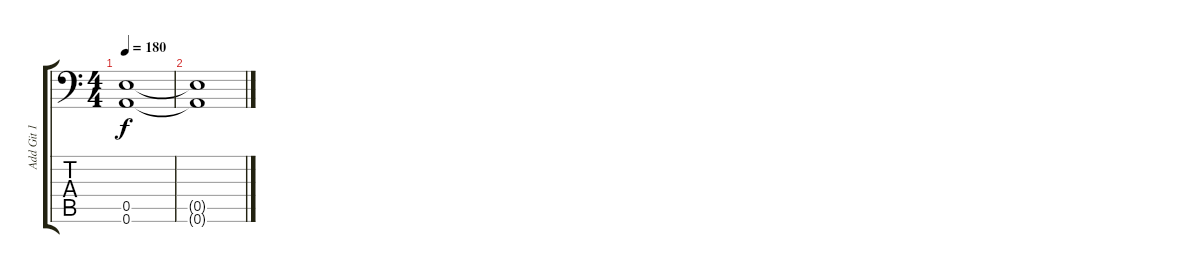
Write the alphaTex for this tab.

\track ("Add Git 1" "Add Git 1") {instrument distortionguitar}
\staff {score tabs}
\tuning (B3 Gb3 D3 A2 E2 A1) {hide}
\ts (4 4)
\tempo 180
\clef f4
\ks c
(0.5{t} 0.6{t}).1{dy f} |
(0.5{t} 0.6{t}).1
